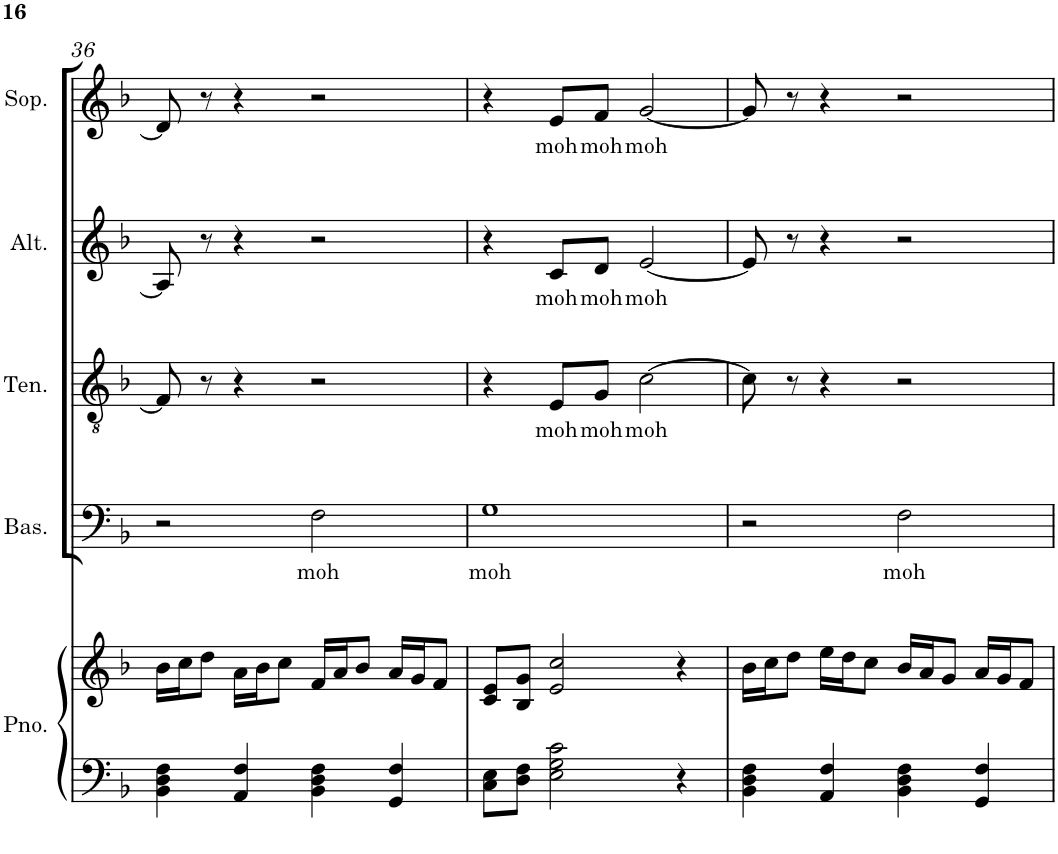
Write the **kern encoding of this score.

**kern	**kern	**kern	**text	**kern	**text	**kern	**text	**kern	**text
*part5	*part5	*part4	*part4	*part3	*part3	*part2	*part2	*part1	*part1
*staff6	*staff5	*staff4	*staff4	*staff3	*staff3	*staff2	*staff2	*staff1	*staff1
*I"Piano	*	*I"Bass	*	*I"Tenor	*	*I"Alto	*	*I"Soprano	*
*I'Pno.	*	*I'Bas.	*	*I'Ten.	*	*I'Alt.	*	*I'Sop.	*
!!LO:PB:g=z
*clefF4	*clefG2	*clefF4	*	*clefGv2	*	*clefG2	*	*clefG2	*
*k[b-]	*k[b-]	*k[b-]	*	*k[b-]	*	*k[b-]	*	*k[b-]	*
*F:	*F:	*F:	*	*F:	*	*F:	*	*F:	*
*M4/4	*M4/4	*M4/4	*	*M4/4	*	*M4/4	*	*M4/4	*
*met(c)	*met(c)	*met(c)	*	*met(c)	*	*met(c)	*	*met(c)	*
=36	=36	=36	=36	=36	=36	=36	=36	=36	=36
4BB-\ 4D\ 4F\	16b-\LL	2r	.	8F/]	.	8A/]	.	8d/]	.
.	16cc\J	.	.	.	.	.	.	.	.
.	8dd\J	.	.	8r	.	8r	.	8r	.
4AA/ 4F/	16a\LL	.	.	4r	.	4r	.	4r	.
.	16b-\J	.	.	.	.	.	.	.	.
.	8cc\J	.	.	.	.	.	.	.	.
!	!	!	!LO:LY:b	!	!	!	!	!	!
4BB-\ 4D\ 4F\	16f/LL	2F\	moh	2r	.	2r	.	2r	.
.	16a/J	.	.	.	.	.	.	.	.
.	8b-/J	.	.	.	.	.	.	.	.
4GG/ 4F/	16a/LL	.	.	.	.	.	.	.	.
.	16g/J	.	.	.	.	.	.	.	.
.	8f/J	.	.	.	.	.	.	.	.
=37	=37	=37	=37	=37	=37	=37	=37	=37	=37
!	!	!	!LO:LY:b	!	!	!	!	!	!
8C\ 8E\L	8c/ 8e/L	1G	moh	4r	.	4r	.	4r	.
8D\ 8F\J	8B-/ 8g/J	.	.	.	.	.	.	.	.
!	!	!	!	!	!LO:LY:b	!	!LO:LY:b	!	!LO:LY:b
2E\ 2G\ 2c\	2e/ 2cc/	.	.	8E/L	moh	8c/L	moh	8e/L	moh
!	!	!	!	!	!LO:LY:b	!	!LO:LY:b	!	!LO:LY:b
.	.	.	.	8G/J	moh	8d/J	moh	8f/J	moh
!	!	!	!	!	!LO:LY:b	!	!LO:LY:b	!	!LO:LY:b
.	.	.	.	[2c\	moh	[2e/	moh	[2g/	moh
4r	4r	.	.	.	.	.	.	.	.
=38	=38	=38	=38	=38	=38	=38	=38	=38	=38
4BB-\ 4D\ 4F\	16b-\LL	2r	.	8c\]	.	8e/]	.	8g/]	.
.	16cc\J	.	.	.	.	.	.	.	.
.	8dd\J	.	.	8r	.	8r	.	8r	.
4AA/ 4F/	16ee\LL	.	.	4r	.	4r	.	4r	.
.	16dd\J	.	.	.	.	.	.	.	.
.	8cc\J	.	.	.	.	.	.	.	.
!	!	!	!LO:LY:b	!	!	!	!	!	!
4BB-\ 4D\ 4F\	16b-/LL	2F\	moh	2r	.	2r	.	2r	.
.	16a/J	.	.	.	.	.	.	.	.
.	8g/J	.	.	.	.	.	.	.	.
4GG/ 4F/	16a/LL	.	.	.	.	.	.	.	.
.	16g/J	.	.	.	.	.	.	.	.
.	8f/J	.	.	.	.	.	.	.	.
=	=	=	=	=	=	=	=	=	=
*-	*-	*-	*-	*-	*-	*-	*-	*-	*-
